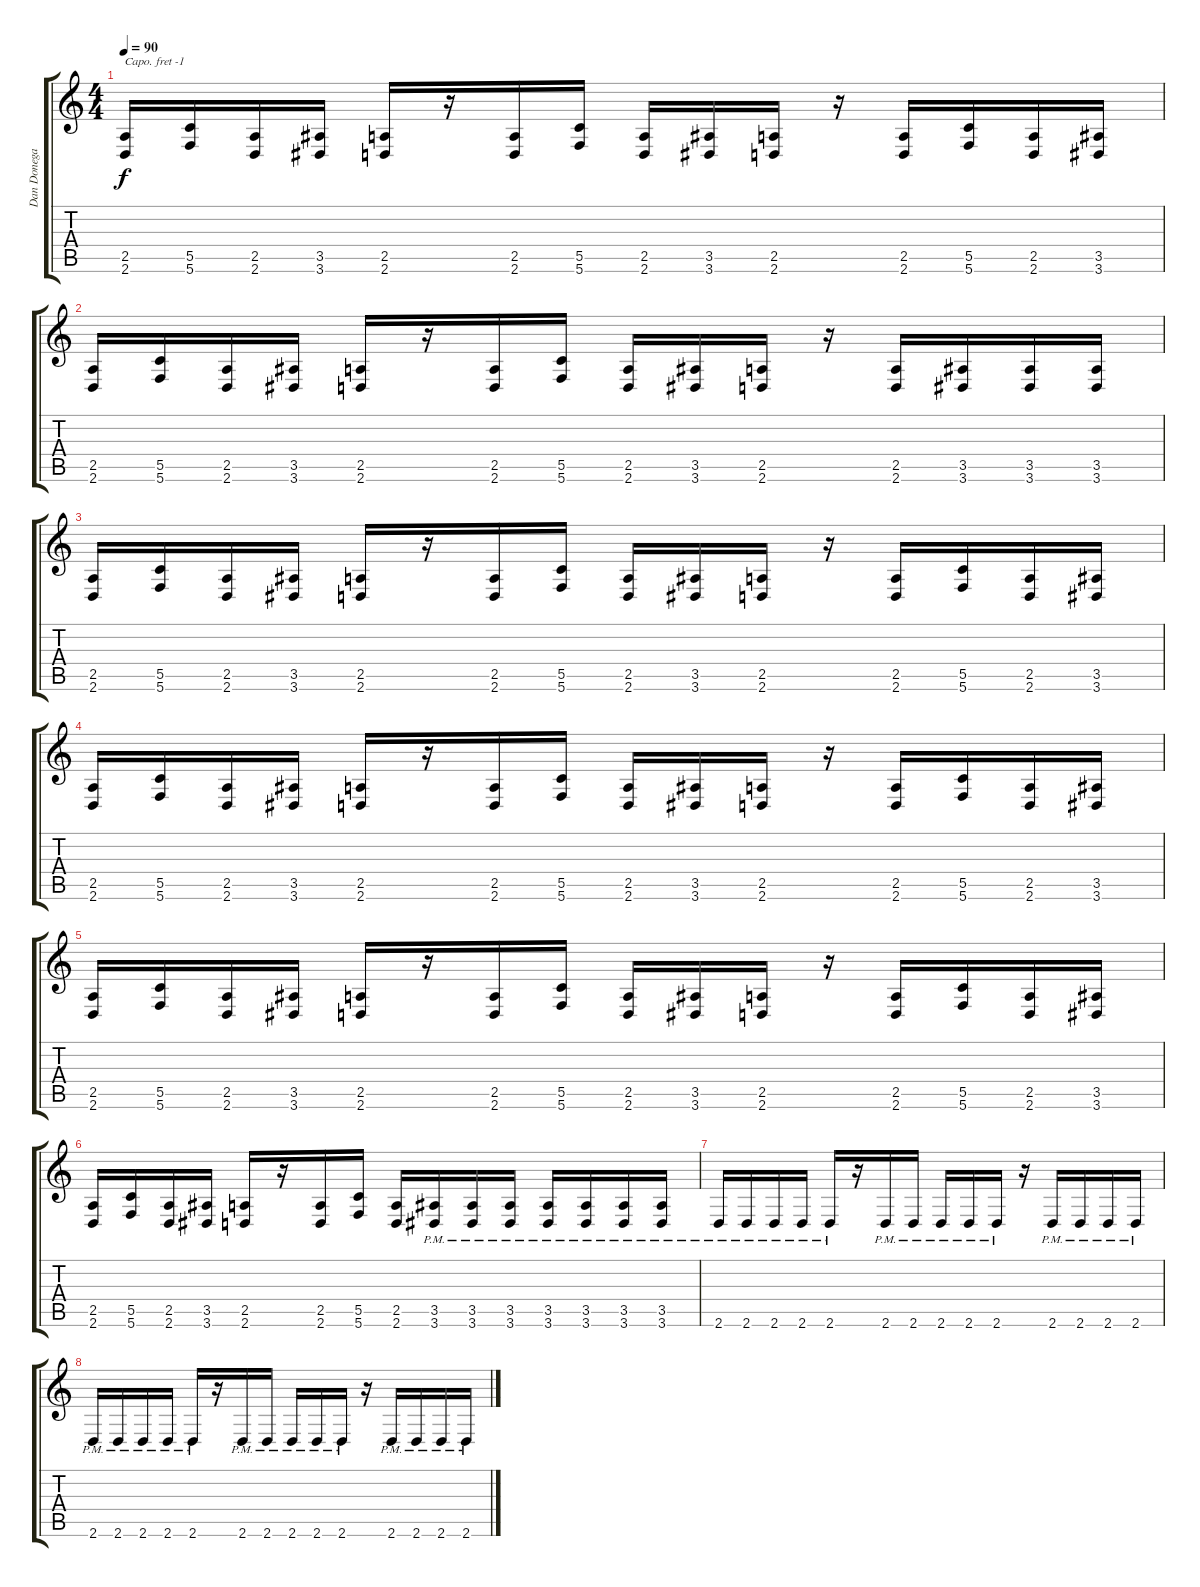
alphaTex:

\track ("Dan Donegan - Guitar" "Dan Donega") {instrument distortionguitar}
\staff {score tabs}
\capo -1
\tuning (Eb4 Bb3 Gb3 Db3 Ab2 Db2) {hide}
\ts (4 4)
\tempo 90
\clef g2
\ks c
(2.5 2.6).16{dy f} (5.5 5.6).16 (2.5 2.6).16 (3.5 3.6).16 (2.5 2.6).16 r.16 (2.5 2.6).16 (5.5 5.6).16 (2.5 2.6).16 (3.5 3.6).16 (2.5 2.6).16 r.16 (2.5 2.6).16 (5.5 5.6).16 (2.5 2.6).16 (3.5 3.6).16 |
(2.5 2.6).16 (5.5 5.6).16 (2.5 2.6).16 (3.5 3.6).16 (2.5 2.6).16 r.16 (2.5 2.6).16 (5.5 5.6).16 (2.5 2.6).16 (3.5 3.6).16 (2.5 2.6).16 r.16 (2.5 2.6).16 (3.5 3.6).16 (3.5 3.6).16 (3.5 3.6).16 |
(2.5 2.6).16 (5.5 5.6).16 (2.5 2.6).16 (3.5 3.6).16 (2.5 2.6).16 r.16 (2.5 2.6).16 (5.5 5.6).16 (2.5 2.6).16 (3.5 3.6).16 (2.5 2.6).16 r.16 (2.5 2.6).16 (5.5 5.6).16 (2.5 2.6).16 (3.5 3.6).16 |
(2.5 2.6).16 (5.5 5.6).16 (2.5 2.6).16 (3.5 3.6).16 (2.5 2.6).16 r.16 (2.5 2.6).16 (5.5 5.6).16 (2.5 2.6).16 (3.5 3.6).16 (2.5 2.6).16 r.16 (2.5 2.6).16 (5.5 5.6).16 (2.5 2.6).16 (3.5 3.6).16 |
(2.5 2.6).16 (5.5 5.6).16 (2.5 2.6).16 (3.5 3.6).16 (2.5 2.6).16 r.16 (2.5 2.6).16 (5.5 5.6).16 (2.5 2.6).16 (3.5 3.6).16 (2.5 2.6).16 r.16 (2.5 2.6).16 (5.5 5.6).16 (2.5 2.6).16 (3.5 3.6).16 |
(2.5 2.6).16 (5.5 5.6).16 (2.5 2.6).16 (3.5 3.6).16 (2.5 2.6).16 r.16 (2.5 2.6).16 (5.5 5.6).16 (2.5 2.6).16 (3.5{pm} 3.6{pm}).16 (3.5{pm} 3.6{pm}).16 (3.5{pm} 3.6{pm}).16 (3.5{pm} 3.6{pm}).16 (3.5{pm} 3.6{pm}).16 (3.5{pm} 3.6{pm}).16 (3.5{pm} 3.6{pm}).16 |
2.6{pm}.16 2.6{pm}.16 2.6{pm}.16 2.6{pm}.16 2.6{pm}.16 r.16 2.6{pm}.16 2.6{pm}.16 2.6{pm}.16 2.6{pm}.16 2.6{pm}.16 r.16 2.6{pm}.16 2.6{pm}.16 2.6{pm}.16 2.6{pm}.16 |
2.6{pm}.16 2.6{pm}.16 2.6{pm}.16 2.6{pm}.16 2.6{pm}.16 r.16 2.6{pm}.16 2.6{pm}.16 2.6{pm}.16 2.6{pm}.16 2.6{pm}.16 r.16 2.6{pm}.16 2.6{pm}.16 2.6{pm}.16 2.6{pm}.16
